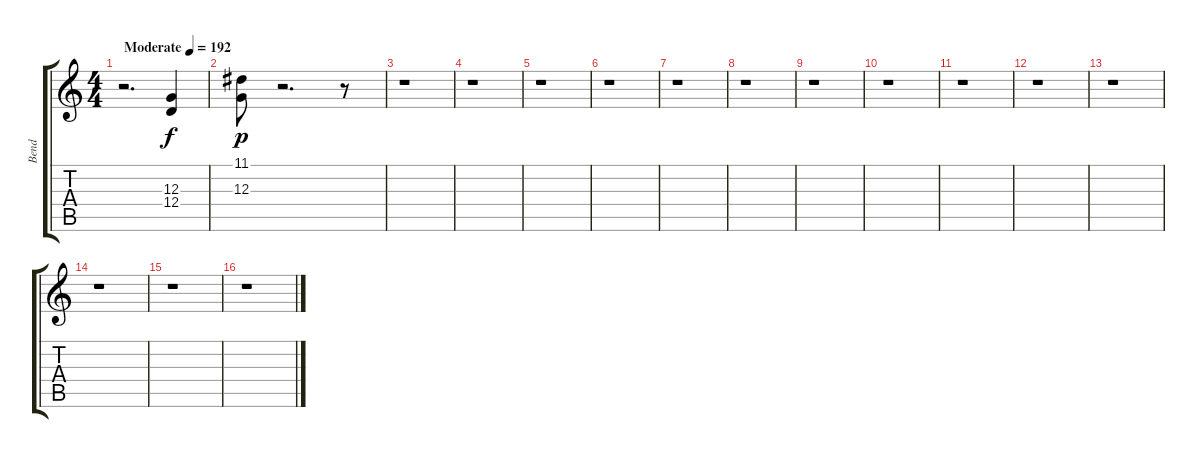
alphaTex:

\track ("Bend" "Bend") {instrument lead8bassandlead}
\staff {score tabs}
\tuning (E4 B3 G3 D3 A2 E2) {hide}
\ts (4 4)
\tempo (192 "Moderate")
\clef g2
\ks c
r.2{d dy f instrument lead8bassandlead} (12.3 12.4).4 |
(11.1 12.3).8{dy p} r.2{d} r.8 |
r.1 |
r.1 |
r.1 |
r.1 |
r.1 |
r.1 |
r.1 |
r.1 |
r.1 |
r.1 |
r.1 |
r.1 |
r.1 |
r.1
